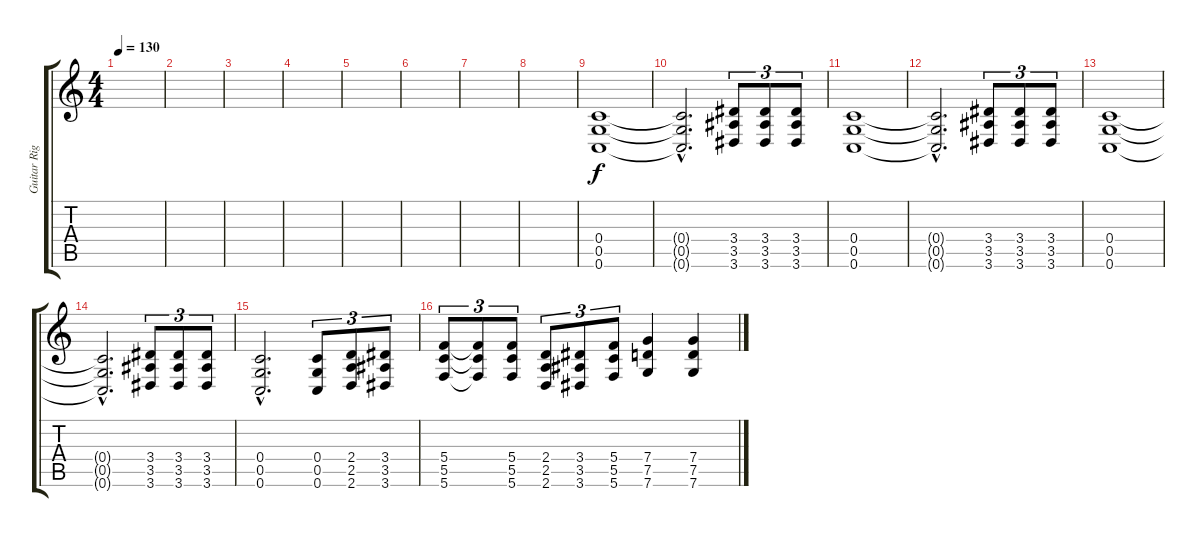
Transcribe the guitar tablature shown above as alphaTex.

\track ("Guitar Right" "Guitar Rig") {instrument distortionguitar}
\staff {score tabs}
\tuning (D4 A3 F3 C3 G2 C2) {hide}
\ts (4 4)
\tempo 130
\clef g2
\ks c
|
|
|
|
|
|
|
|
(0.4 0.5 0.6).1 |
(0.4{hac t} 0.5{hac t} 0.6{hac t}).2{d} (3.4 3.5 3.6).8{tu (3 2)} (3.4 3.5 3.6).8{tu (3 2)} (3.4 3.5 3.6).8{tu (3 2)} |
(0.4 0.5 0.6).1 |
(0.4{hac t} 0.5{hac t} 0.6{hac t}).2{d} (3.4 3.5 3.6).8{tu (3 2)} (3.4 3.5 3.6).8{tu (3 2)} (3.4 3.5 3.6).8{tu (3 2)} |
(0.4 0.5 0.6).1 |
(0.4{hac t} 0.5{hac t} 0.6{hac t}).2{d} (3.4 3.5 3.6).8{tu (3 2)} (3.4 3.5 3.6).8{tu (3 2)} (3.4 3.5 3.6).8{tu (3 2)} |
(0.4{hac} 0.5{hac} 0.6{hac}).2{d} (0.4 0.5 0.6).8{tu (3 2)} (2.4 2.5 2.6).8{tu (3 2)} (3.4 3.5 3.6).8{tu (3 2)} |
(5.4 5.5 5.6).8{tu (3 2)} (5.4{t} 5.5{t} 5.6{t}).8{tu (3 2)} (5.4 5.5 5.6).8{tu (3 2)} (2.4 2.5 2.6).8{tu (3 2)} (3.4 3.5 3.6).8{tu (3 2)} (5.4 5.5 5.6).8{tu (3 2)} (7.4 7.5 7.6).4 (7.4 7.5 7.6).4
